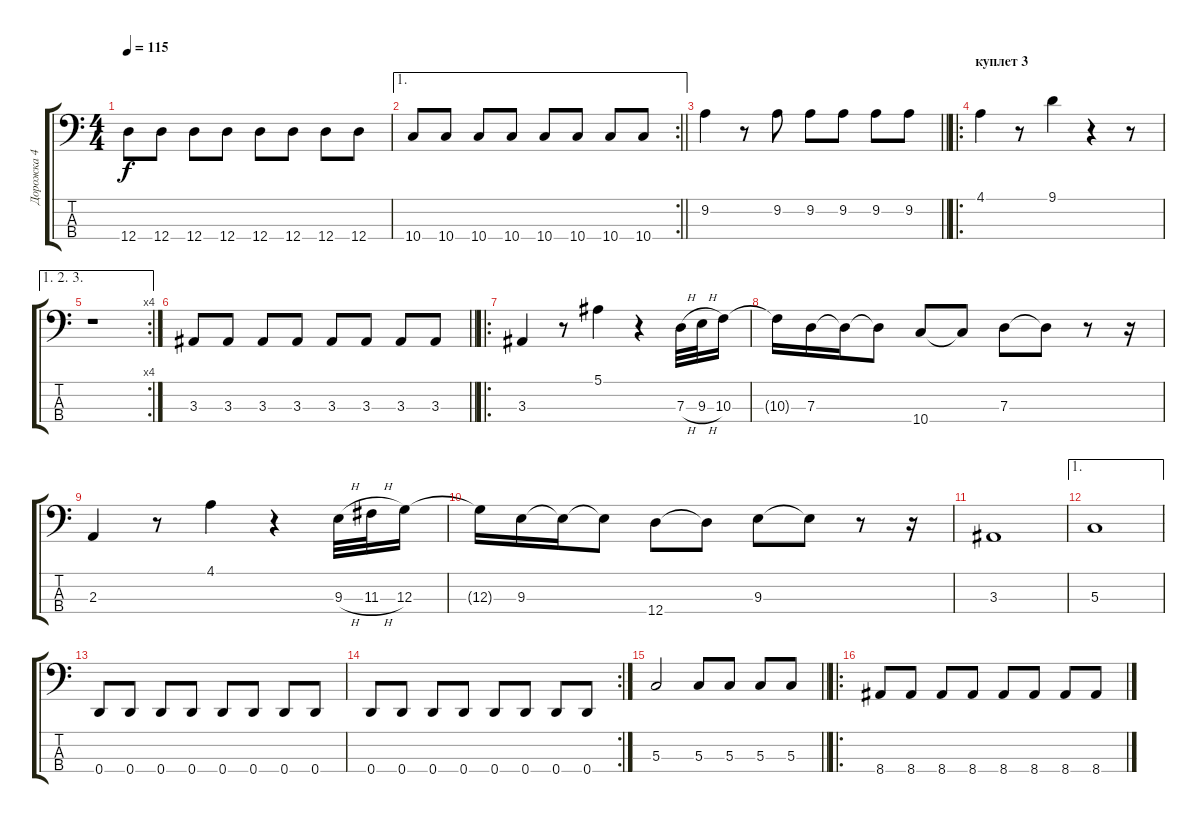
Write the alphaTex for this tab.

\track ("Дорожка 4" "Дорожка 4") {instrument electricbassfinger}
\staff {score tabs}
\tuning (F2 C2 G1 D1) {hide}
\ts (4 4)
\tempo 115
\clef f4
\ks c
12.4.8{dy f} 12.4.8 12.4.8 12.4.8 12.4.8 12.4.8 12.4.8 12.4.8 |
\ae 1
\rc 2
\barLineRight lightlight
10.4.8 10.4.8 10.4.8 10.4.8 10.4.8 10.4.8 10.4.8 10.4.8 |
\section ("" "")
\barLineRight lightlight
9.2.4 r.8 9.2.8 9.2.8 9.2.8 9.2.8 9.2.8 |
\ro
\section ("" "куплет 3")
4.1.4 r.8 9.1.4 r.4 r.8 |
\ae (1 2 3)
\rc 4
r.1 |
\barLineRight lightlight
3.3.8 3.3.8 3.3.8 3.3.8 3.3.8 3.3.8 3.3.8 3.3.8 |
\ro
3.3.4 r.8 5.1.4 r.4 7.3{h}.32 9.3{h}.32 10.3.16 |
10.3{t}.16 7.3.16 7.3{t}.16 7.3{t}.8 10.4.8 10.4{t}.8 7.3.8 7.3{t}.8 r.8 r.16 |
2.3.4 r.8 4.1.4 r.4 9.3{h}.32 11.3{h}.32 12.3.16 |
12.3{t}.16 9.3.16 9.3{t}.16 9.3{t}.8 12.4.8 12.4{t}.8 9.3.8 9.3{t}.8 r.8 r.16 |
3.3.1 |
\ae 1
5.3.1 |
0.4.8 0.4.8 0.4.8 0.4.8 0.4.8 0.4.8 0.4.8 0.4.8 |
\rc 2
0.4.8 0.4.8 0.4.8 0.4.8 0.4.8 0.4.8 0.4.8 0.4.8 |
\barLineRight lightlight
5.3.2 5.3.8 5.3.8 5.3.8 5.3.8 |
\ro
8.4.8 8.4.8 8.4.8 8.4.8 8.4.8 8.4.8 8.4.8 8.4.8
